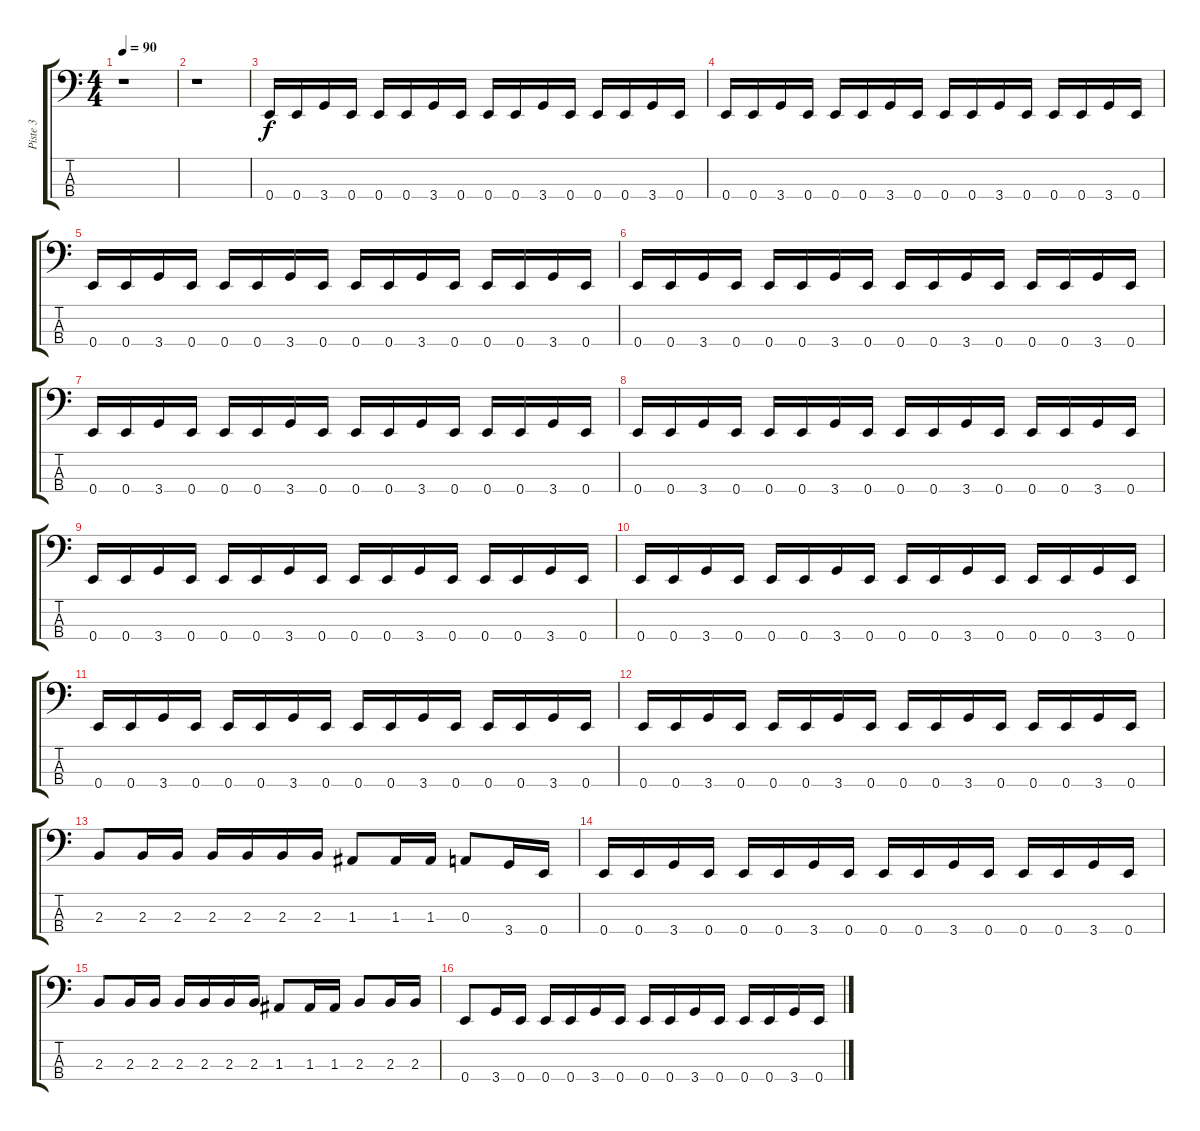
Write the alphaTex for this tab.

\track ("Piste 3" "Piste 3") {instrument electricbasspick}
\staff {score tabs}
\tuning (G2 D2 A1 E1) {hide}
\ts (4 4)
\tempo 90
\clef f4
\ks c
r.1{dy f instrument electricbasspick} |
r.1 |
0.4.16 0.4.16 3.4.16 0.4.16 0.4.16 0.4.16 3.4.16 0.4.16 0.4.16 0.4.16 3.4.16 0.4.16 0.4.16 0.4.16 3.4.16 0.4.16 |
0.4.16 0.4.16 3.4.16 0.4.16 0.4.16 0.4.16 3.4.16 0.4.16 0.4.16 0.4.16 3.4.16 0.4.16 0.4.16 0.4.16 3.4.16 0.4.16 |
0.4.16 0.4.16 3.4.16 0.4.16 0.4.16 0.4.16 3.4.16 0.4.16 0.4.16 0.4.16 3.4.16 0.4.16 0.4.16 0.4.16 3.4.16 0.4.16 |
0.4.16 0.4.16 3.4.16 0.4.16 0.4.16 0.4.16 3.4.16 0.4.16 0.4.16 0.4.16 3.4.16 0.4.16 0.4.16 0.4.16 3.4.16 0.4.16 |
0.4.16 0.4.16 3.4.16 0.4.16 0.4.16 0.4.16 3.4.16 0.4.16 0.4.16 0.4.16 3.4.16 0.4.16 0.4.16 0.4.16 3.4.16 0.4.16 |
0.4.16 0.4.16 3.4.16 0.4.16 0.4.16 0.4.16 3.4.16 0.4.16 0.4.16 0.4.16 3.4.16 0.4.16 0.4.16 0.4.16 3.4.16 0.4.16 |
0.4.16 0.4.16 3.4.16 0.4.16 0.4.16 0.4.16 3.4.16 0.4.16 0.4.16 0.4.16 3.4.16 0.4.16 0.4.16 0.4.16 3.4.16 0.4.16 |
0.4.16 0.4.16 3.4.16 0.4.16 0.4.16 0.4.16 3.4.16 0.4.16 0.4.16 0.4.16 3.4.16 0.4.16 0.4.16 0.4.16 3.4.16 0.4.16 |
0.4.16 0.4.16 3.4.16 0.4.16 0.4.16 0.4.16 3.4.16 0.4.16 0.4.16 0.4.16 3.4.16 0.4.16 0.4.16 0.4.16 3.4.16 0.4.16 |
0.4.16 0.4.16 3.4.16 0.4.16 0.4.16 0.4.16 3.4.16 0.4.16 0.4.16 0.4.16 3.4.16 0.4.16 0.4.16 0.4.16 3.4.16 0.4.16 |
2.3.8 2.3.16 2.3.16 2.3.16 2.3.16 2.3.16 2.3.16 1.3.8 1.3.16 1.3.16 0.3.8 3.4.16 0.4.16 |
0.4.16 0.4.16 3.4.16 0.4.16 0.4.16 0.4.16 3.4.16 0.4.16 0.4.16 0.4.16 3.4.16 0.4.16 0.4.16 0.4.16 3.4.16 0.4.16 |
2.3.8 2.3.16 2.3.16 2.3.16 2.3.16 2.3.16 2.3.16 1.3.8 1.3.16 1.3.16 2.3.8 2.3.16 2.3.16 |
0.4.8 3.4.16 0.4.16 0.4.16 0.4.16 3.4.16 0.4.16 0.4.16 0.4.16 3.4.16 0.4.16 0.4.16 0.4.16 3.4.16 0.4.16
